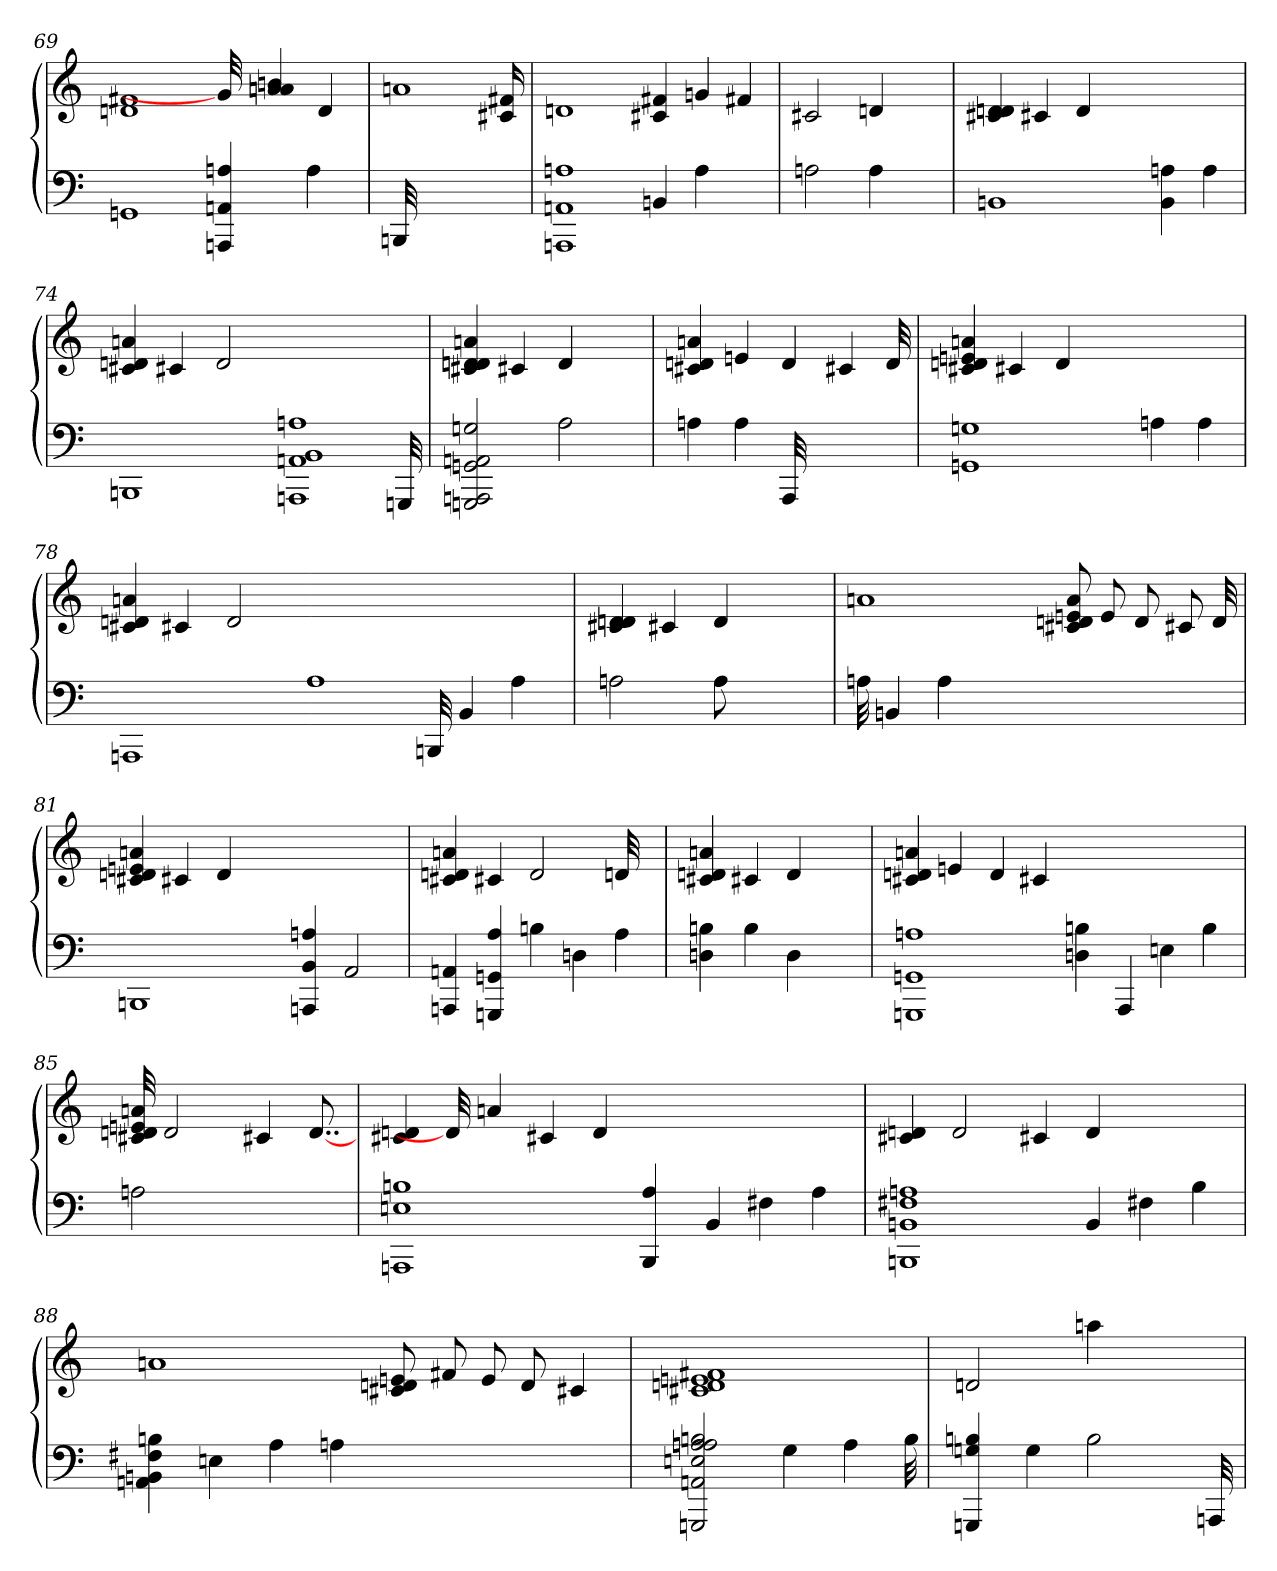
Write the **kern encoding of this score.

**kern	**kern
*part2	*part1
*staff2	*staff1
*clefF4	*clefG2
=69	=69
1GGn	1dn 1f#X
4An 4AAn 4AAAn	32g]
.	4an 4bn 4an
4A	.
.	4d
32ryy	.
=70	=70
32BBBn	1an
32%31ryy	.
16ryy	16f#X 16c#X
=71	=71
1AAn 1AAAn 1An	1dn
4BBn	4f#X 4c#X
4A	4gn
4ryy	4f#X
=72	=72
2An	2c#X
4A	4dn
4ryy	4ryy
=73	=73
1BBn	4dn 4c#X 4dn
.	4c#X
.	4d
.	4ryy
4An 4BB	2ryy
4A	.
=74	=74
1BBBn	4c#X 4dn 4an
.	4c#X
.	2d
1BB 1An 1AAAn 1AAn	1ryy
32GGGn	32ryy
=75	=75
2AAAn 2AAn 2GGGn 2GGn 2Gn	4dn 4c#X 4an 4dn
.	4c#X
2A	4d
.	4ryy
=76	=76
4An	4dn 4c#X 4an
4A	4en
32AAA	4d
4...ryy	.
.	4c#X
32ryy	32d
=77	=77
1GGn 1Gn	4c#X 4en 4an 4dn
.	4c#X
.	4d
.	4ryy
4An	2ryy
4A	.
=78	=78
1AAAn	4c#X 4dn 4an
.	4c#X
.	2d
1A	1ryy
32BBBn	2ryy
4BB	.
4A	.
.	32ryy
=79	=79
2An	4dn 4c#X 4dn
.	4c#X
8A	4d
4.ryy	.
.	4ryy
=80	=80
32An	1an
4BBn	.
4A	.
4...ryy	.
2ryy	8dn 8c#X 8en 8a
.	8e
.	8d
.	8c#X
32ryy	32d
=81	=81
1BBBn	4c#X 4en 4an 4dn
.	4c#X
.	4d
.	4ryy
4BB 4An 4AAAn	2.ryy
2AA	.
=82	=82
4AAAn 4AAn	4c#X 4dn 4an
4A 4GGGn 4GGn	4c#X
4Bn	2d
4Dn	.
4A	32dn
.	8..ryy
=83	=83
4Bn 4Dn	4c#X 4an 4dn
4B	4c#X
4D	4d
4ryy	4ryy
=84	=84
1GGGn 1GGn 1An	4dn 4c#X 4an
.	4en
.	4d
.	4c#X
4Dn 4Bn	1ryy
4AAA	.
4En	.
4B	.
=85	=85
2An	32dn 32c#X 32en 32an
.	2d
2ryy	.
.	4c#X
.	[8..d
=86	=86
1En 1AAAn 1Bn	4c#X 4dn
.	32d]
.	4an
.	4c#X
.	4d
4A 4BBB	.
.	32%31ryy
4BB	.
4F#X	.
4A	.
=87	=87
1BBn 1BBBn 1F#X 1An	4dn 4c#X
.	2d
.	4c#X
4BB	4d
4F#X	2ryy
4B	.
=88	=88
4BBn 4F#X 4Bn 4AAn	1an
4En	.
4A	.
4An	.
2.ryy	8c#X 8dn 8en
.	8f#X
.	8e
.	8d
.	4c#X
=89	=89
2An 2En 2AAn 2An 2Bn 2GGGn	1c#X 1f#X 1dn 1en
4G	.
4A	.
32B	32ryy
=90	=90
4Gn 4GGGn 4Bn	2dn
4G	.
2B	4aan
.	4ryy
32AAAn	32ryy
=	=
*-	*-
